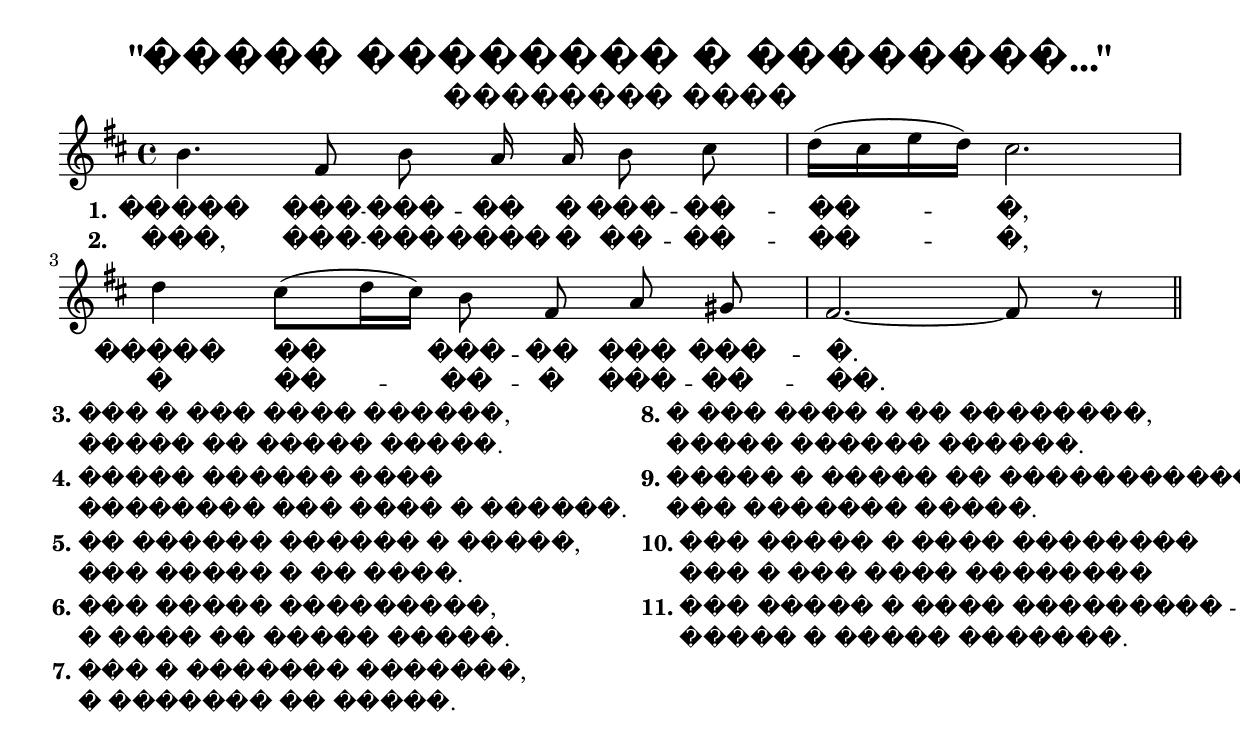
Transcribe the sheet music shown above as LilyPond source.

\version "2.12.2"

%����� ��������� � �����������
\header {
title    = "\"����� �������� � ��������...\""
subtitle = "�������� ����"

% ������� ������ �� lilypond.org ����� ��������
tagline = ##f
}

% ����� ������ ����, ����� ������ ������� \music
music = { \relative c'' { b4. fis8 b a16 a b8 cis d16[( cis e d]) cis2. d4 cis8[( d16 cis]) b8 fis a gis fis2. ~ fis8 r8 \bar "||" }}

% ����� ������ �����

% 1-� ������, ����� ������ ������� \lyricsA
lyricsA = \lyricmode { \set stanza = "1." ����� ��� -- ��� -- �� � ��� -- �� -- �� -- �, ����� �� ��� -- �� ��� ��� -- �. }

% 2-� ������, ����� ������ ������� \lyricsB
lyricsB = \lyricmode { \set stanza = "2." ���, ��� -- ��� -- ���� � �� -- �� -- �� -- �, � �� -- �� -- � ��� -- �� -- ��. }

% \book ����� ��� ����, ����� ���������� ���� � ����� � ���� ��������
\book {



% ������ ������� �������
\score {



<<
% ��������� ������ ����� ����
\new Voice="one" {

% ��� ����� ����� ������ 4/4 ����������� �������, ����� �� ��������� ��� C
\override Staff.TimeSignature #'style = #'()

%������ 4/4
\time 4/4

% ����������� ��-�����
\key b \minor

% ��������� �������������� ����������� ������� � ������������ �������������
\autoBeamOff

% ��������� ����� ��������� ����
\music
}

% ����������� ����� 1-�� �������
\new Lyrics \lyricsto "one" \lyricsA

% ����������� ����� 2-�� �������
\new Lyrics \lyricsto "one" \lyricsB

>>

% ��� �����, ����� �������������� MIDI ����, ���� MIDI �� ����� - ����� �� ������
\midi {}

% ��� ������ �������. ���� �� �������� \midi, �� ������ \layout ���� ����� �� ������
\layout {

% ������� "������� ������" � ���������. ���� �� ��������, ������ ����������� ������ �������� ������ ���������
indent = 0
}


}

% ����� ������ ����� ��������� ��������
% ������� �������������� ����� ��������� ����������
% �� ������������ ���������
% ��� ��������, � ������� ����� ���������� �� �����������,
% ���� ������ �� �� ������������� � ������ ��������� �����������
\markup {


\fill-line {

\hspace #0.1

\column {
\line { \bold "3."
\column {
"��� � ��� ���� ������,"
"����� �� ����� �����."
}
}


\hspace #0.1
\line { \bold "4."
\column {
"����� ������ ����"
"�������� ��� ���� � ������."
}
}


\hspace #0.1
\line { \bold "5."
\column {
"�� ������ ������ � �����,"
"��� ����� � �� ����."
}
}

\hspace #0.1
\line { \bold "6."
\column {
"��� ����� ���������,"
"� ���� �� ����� �����."
}
}

\hspace #0.1
\line { \bold "7."
\column {
"��� � ������� �������,"
"� ������� �� �����."
}
}
}



\hspace #0.1
\column {
\line { \bold "8."
\column {
"� ��� ���� � �� ��������,"
"����� ������ ������."
}
}

\hspace #0.1

\line { \bold "9."
\column {
"����� � ����� �� �����������,"
"��� ������� �����."
}
}


\hspace #0.1
\line { \bold "10."
\column {
"��� ����� � ���� ��������"
"��� � ��� ���� ��������"
}
}

\hspace #0.1
\line { \bold "11."
\column {
"��� ����� � ���� ��������� -"
"����� � ����� �������."
}
}



}

\hspace #0.1

}





 }





}